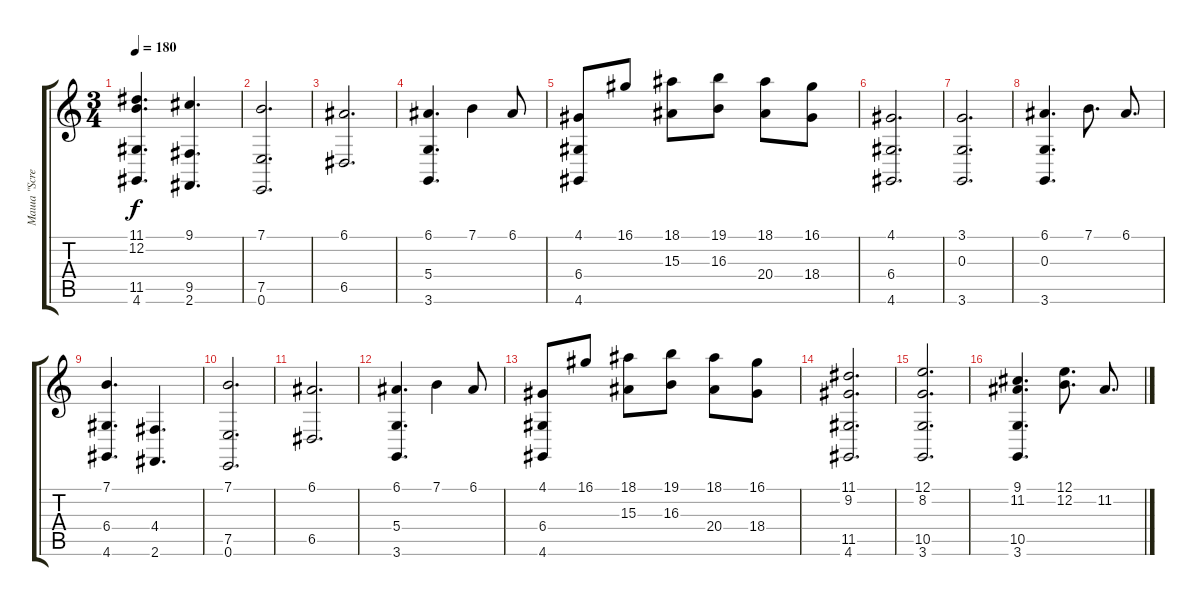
\track ("Маша \"Scream\"" "Маша \"Scre") {instrument stringensemble1}
\staff {score tabs}
\tuning (E4 B3 G3 D3 A2 E2) {hide}
\ts (3 4)
\tempo 180
\clef g2
\ks c
(11.1 12.2 11.5 4.6).4{d dy f} (9.1 9.5 2.6).4{d} |
(7.1 7.5 0.6).2{d} |
(6.1 6.5).2{d} |
(6.1 5.4 3.6).4{d} 7.1.4 6.1.8 |
(4.1 6.4 4.6).8 16.1.8 (18.1 15.3).8 (19.1 16.3).8 (18.1 20.4).8 (16.1 18.4).8 |
(4.1 6.4 4.6).2{d} |
(3.1 0.3 3.6).2{d} |
(6.1 0.3 3.6).4{d} 7.1.8{d} 6.1.8{d} |
(7.1 6.4 4.6).4{d} (4.4 2.6).4{d} |
(7.1 7.5 0.6).2{d} |
(6.1 6.5).2{d} |
(6.1 5.4 3.6).4{d} 7.1.4 6.1.8 |
(4.1 6.4 4.6).8 16.1.8 (18.1 15.3).8 (19.1 16.3).8 (18.1 20.4).8 (16.1 18.4).8 |
(11.1 9.2 11.5 4.6).2{d} |
(12.1 8.2 10.5 3.6).2{d} |
(9.1 11.2 10.5 3.6).4{d} (12.1 12.2).8{d} 11.2.8{d}
